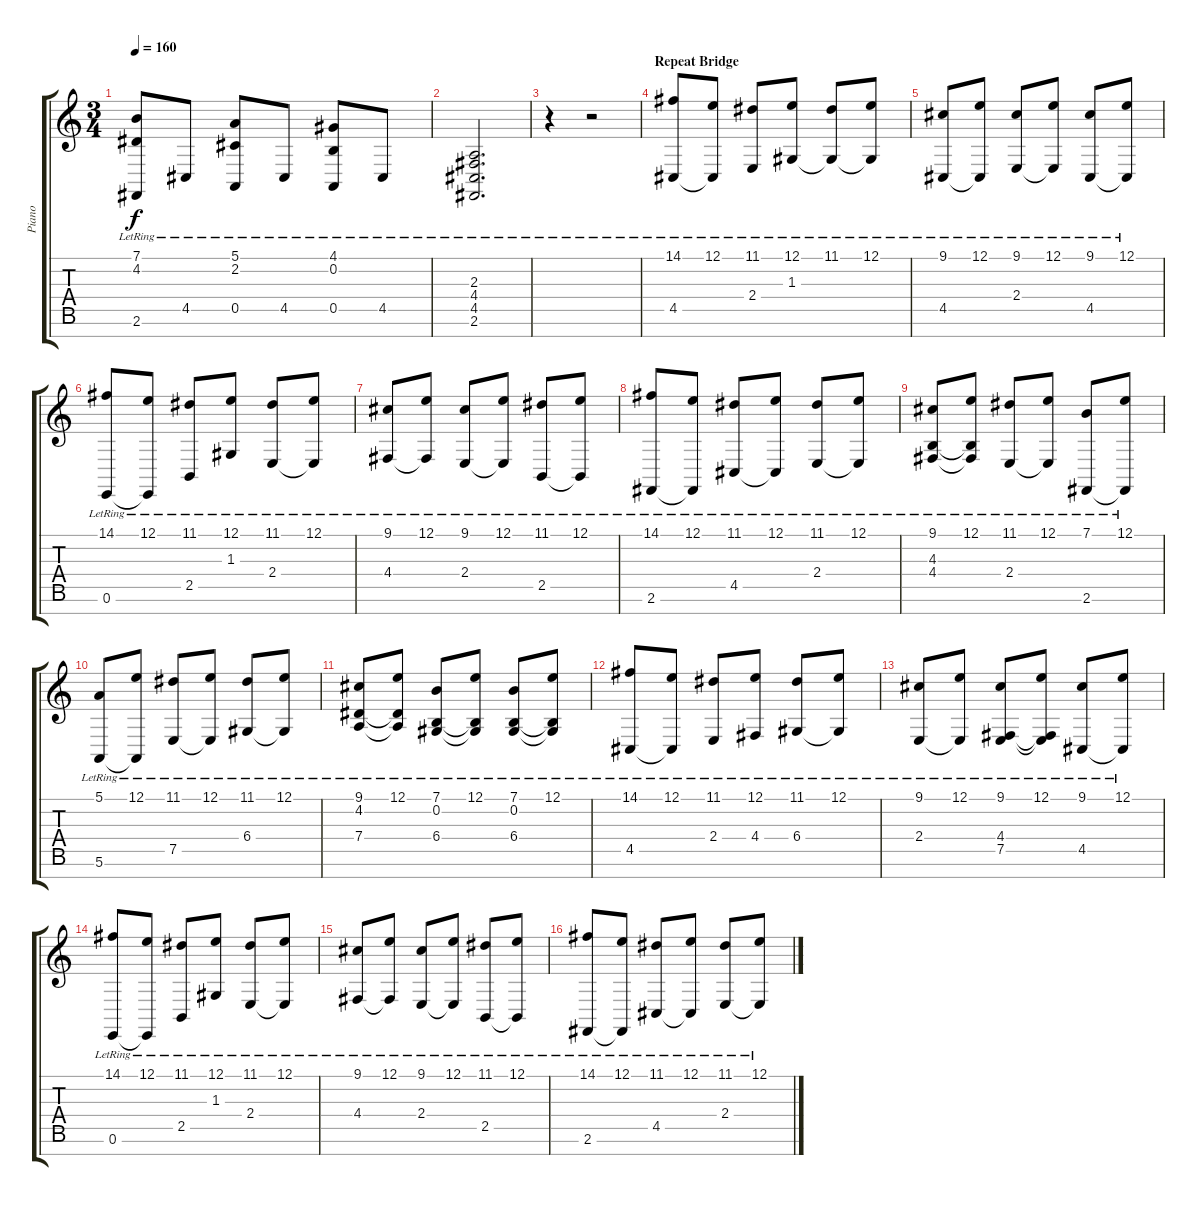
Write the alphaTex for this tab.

\track ("Piano" "Piano") {instrument brightacousticpiano}
\staff {score tabs}
\tuning (E4 B3 G3 D3 A2 E2 B1) {hide}
\ts (3 4)
\tempo 160
\clef g2
\ks c
(7.1{lr} 4.2{lr} 2.6{lr}).8{dy f} 4.5{lr}.8 (5.1{lr} 2.2{lr} 0.5{lr}).8 4.5{lr}.8 (4.1{lr} 0.2{lr} 0.5{lr}).8 4.5{lr}.8 |
(2.3{lr} 4.4{lr} 4.5{lr} 2.6{lr}).2{d} |
r.4 r.2 |
\section ("" "Repeat Bridge")
(14.1{lr} 4.5{lr}).8 (12.1{lr} 4.5{t}).8 (11.1{lr} 2.4{lr}).8 (12.1{lr} 1.3{lr}).8 (11.1{lr} 1.3{t}).8 (12.1{lr} 1.3{t}).8 |
(9.1{lr} 4.5{lr}).8 (12.1{lr} 4.5{t}).8 (9.1{lr} 2.4{lr}).8 (12.1{lr} 2.4{t}).8 (9.1{lr} 4.5{lr}).8 (12.1{lr} 4.5{t}).8 |
(14.1{lr} 0.6{lr}).8 (12.1{lr} 0.6{t}).8 (11.1{lr} 2.5{lr}).8 (12.1{lr} 1.3{lr}).8 (11.1{lr} 2.4{lr}).8 (12.1{lr} 2.4{t}).8 |
(9.1{lr} 4.4{lr}).8 (12.1{lr} 4.4{t}).8 (9.1{lr} 2.4{lr}).8 (12.1{lr} 2.4{t}).8 (11.1{lr} 2.5{lr}).8 (12.1{lr} 2.5{t}).8 |
(14.1{lr} 2.6{lr}).8 (12.1{lr} 2.6{t}).8 (11.1{lr} 4.5{lr}).8 (12.1{lr} 4.5{t}).8 (11.1{lr} 2.4{lr}).8 (12.1{lr} 2.4{t}).8 |
(9.1{lr} 4.3{lr} 4.4{lr}).8 (12.1{lr} 4.3{t} 4.4{t}).8 (11.1{lr} 2.4{lr}).8 (12.1{lr} 2.4{t}).8 (7.1{lr} 2.6{lr}).8 (12.1{lr} 2.6{t}).8 |
(5.1{lr} 5.6{lr}).8 (12.1{lr} 5.6{t}).8 (11.1{lr} 7.5{lr}).8 (12.1{lr} 7.5{t}).8 (11.1{lr} 6.4{lr}).8 (12.1{lr} 6.4{t}).8 |
(9.1{lr} 4.2{lr} 7.4{lr}).8 (12.1{lr} 4.2{t} 7.4{t}).8 (7.1{lr} 0.2{lr} 6.4{lr}).8 (12.1{lr} 0.2{t} 6.4{t}).8 (7.1{lr} 0.2{lr} 6.4{lr}).8 (12.1{lr} 0.2{t} 6.4{t}).8 |
(14.1{lr} 4.5{lr}).8 (12.1{lr} 4.5{t}).8 (11.1{lr} 2.4{lr}).8 (12.1{lr} 4.4{lr}).8 (11.1{lr} 6.4{lr}).8 (12.1{lr} 6.4{t}).8 |
(9.1{lr} 2.4{lr}).8 (12.1{lr} 2.4{t}).8 (9.1{lr} 4.4{lr} 7.5{lr}).8 (12.1{lr} 4.4{t} 7.5{t}).8 (9.1{lr} 4.5{lr}).8 (12.1{lr} 4.5{t}).8 |
(14.1{lr} 0.6{lr}).8 (12.1{lr} 0.6{t}).8 (11.1{lr} 2.5{lr}).8 (12.1{lr} 1.3{lr}).8 (11.1{lr} 2.4{lr}).8 (12.1{lr} 2.4{t}).8 |
(9.1{lr} 4.4{lr}).8 (12.1{lr} 4.4{t}).8 (9.1{lr} 2.4{lr}).8 (12.1{lr} 2.4{t}).8 (11.1{lr} 2.5{lr}).8 (12.1{lr} 2.5{t}).8 |
(14.1{lr} 2.6{lr}).8 (12.1{lr} 2.6{t}).8 (11.1{lr} 4.5{lr}).8 (12.1{lr} 4.5{t}).8 (11.1{lr} 2.4{lr}).8 (12.1{lr} 2.4{t}).8
